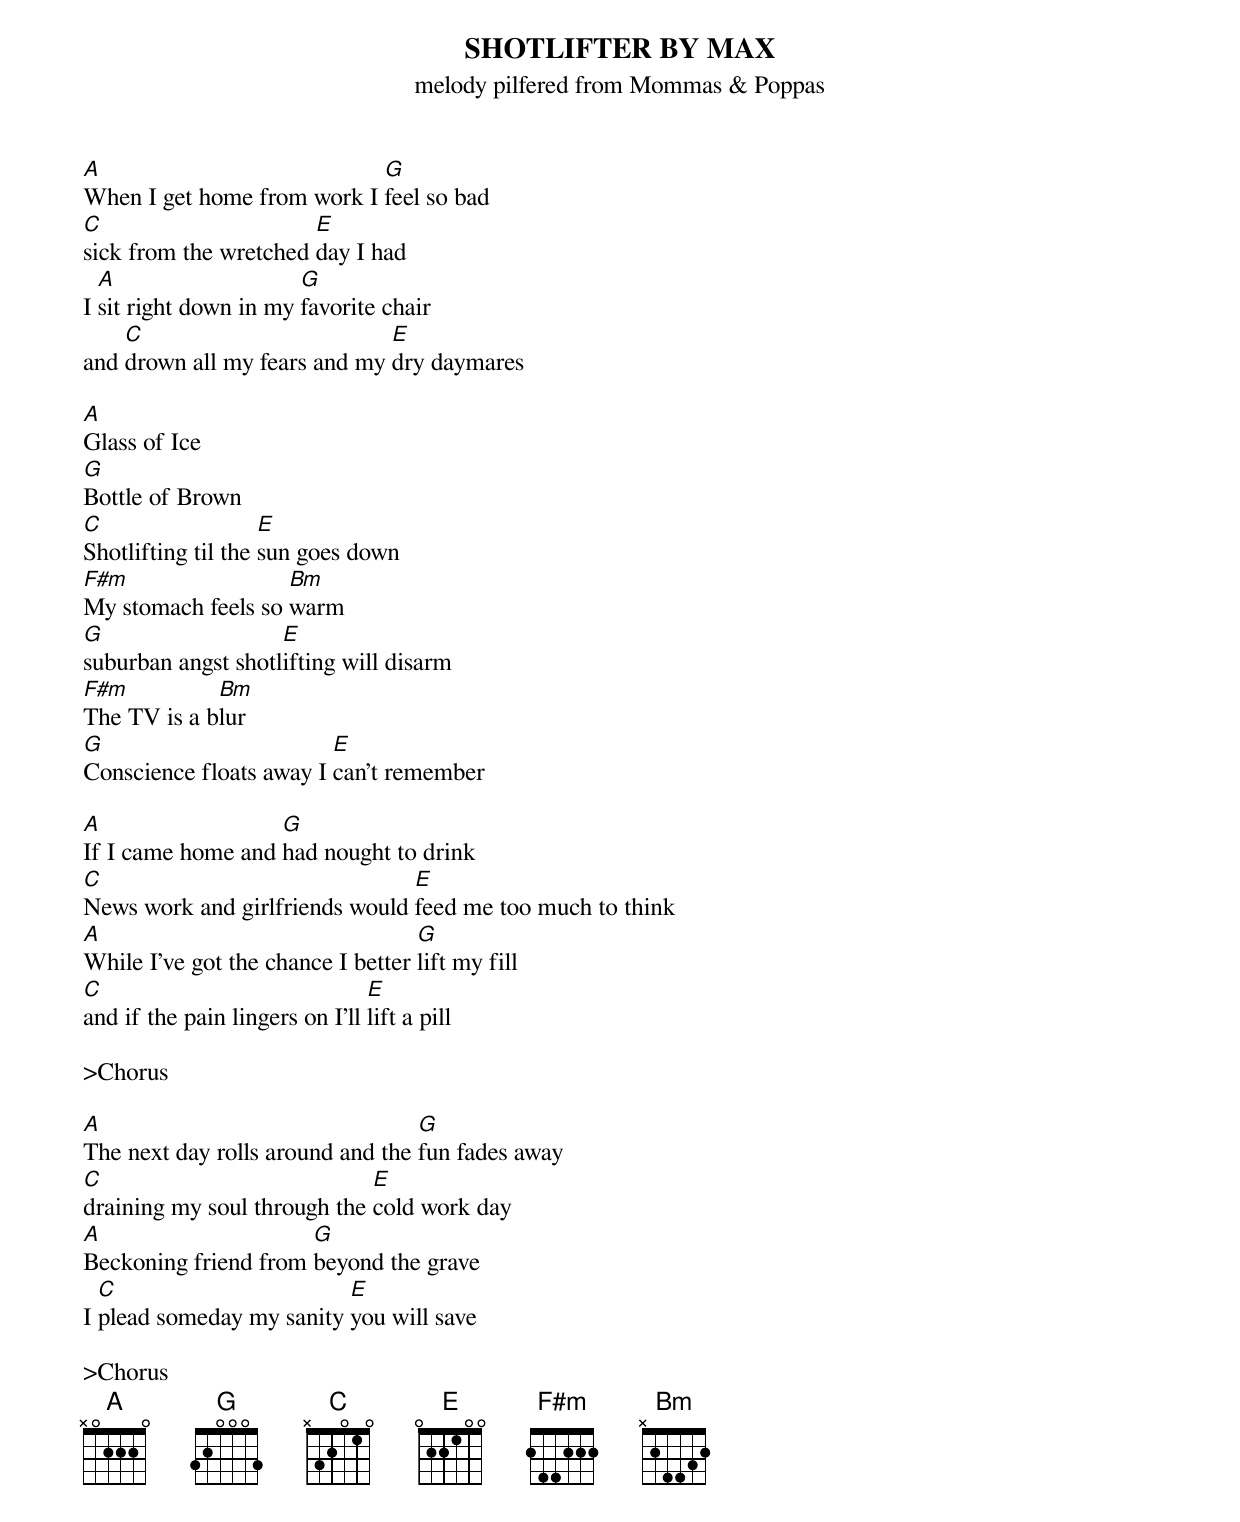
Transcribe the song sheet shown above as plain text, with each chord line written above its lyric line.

SHOTLIFTER BY MAX
melody pilfered from Mommas & Poppas

A                           G
When I get home from work I feel so bad
C                      E
sick from the wretched day I had
  A                    G
I sit right down in my favorite chair
    C                         E
and drown all my fears and my dry daymares

A
Glass of Ice
G
Bottle of Brown
C                   E
Shotlifting til the sun goes down
F#m                 Bm
My stomach feels so warm
G                   E
suburban angst shotlifting will disarm
F#m          Bm
The TV is a blur
G                        E
Conscience floats away I can't remember

A                  G
If I came home and had nought to drink
C                               E
News work and girlfriends would feed me too much to think
A                                  G
While I've got the chance I better lift my fill
C                               E
and if the pain lingers on I'll lift a pill

>Chorus

A                                 G
The next day rolls around and the fun fades away
C                            E
draining my soul through the cold work day
A                     G
Beckoning friend from beyond the grave
  C                       E
I plead someday my sanity you will save

>Chorus
